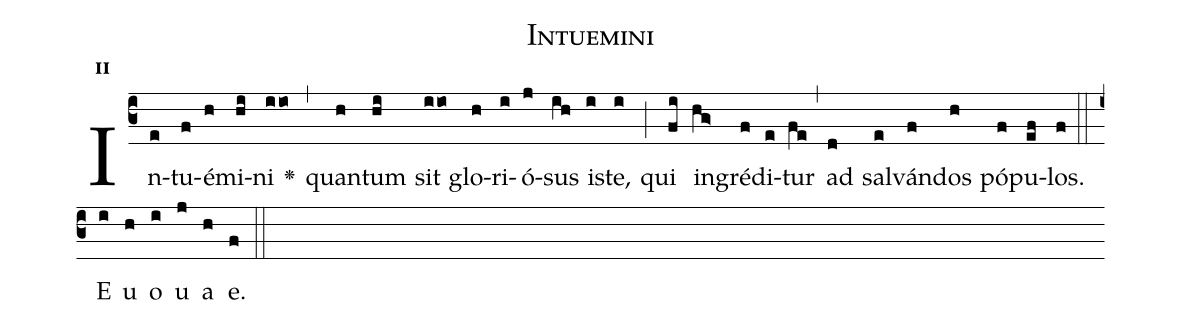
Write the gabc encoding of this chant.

name:Intuemini;
office-part:Antiphona;
mode:2;
%%
initial-style: 1;
name: Intuemini
book: Antiphonae & Responsoria/Tomus I, p. 55;
occasion: Hebdomada IV Adventus Dominica;
office-part: Vesperae II Ant 1;
user-notes: ;
commentary: ;
annotation: 2*a;
centering-scheme: english;
fontsize: 12;
font: OFLSortsMillGoudy;
height: 11;
width: 4.5;
%%
(c3)In(e)tu(f)é(h)mi(hi)ni(iio) <v>\greheightstar</v>(,) quan(h)tum(hi) sit(iio) glo(h)ri(i)ó(j)sus(ih) i(i)ste,(i) (;) qui(fi) in(hg>)gré(f)di(e)tur(fe) (,) ad(d) sal(e)ván(f)dos(h) pó(f)pu(ef)los.(f) (::)
E(i) u(h) o(i) u(j) a(h) e.(f) (::)
